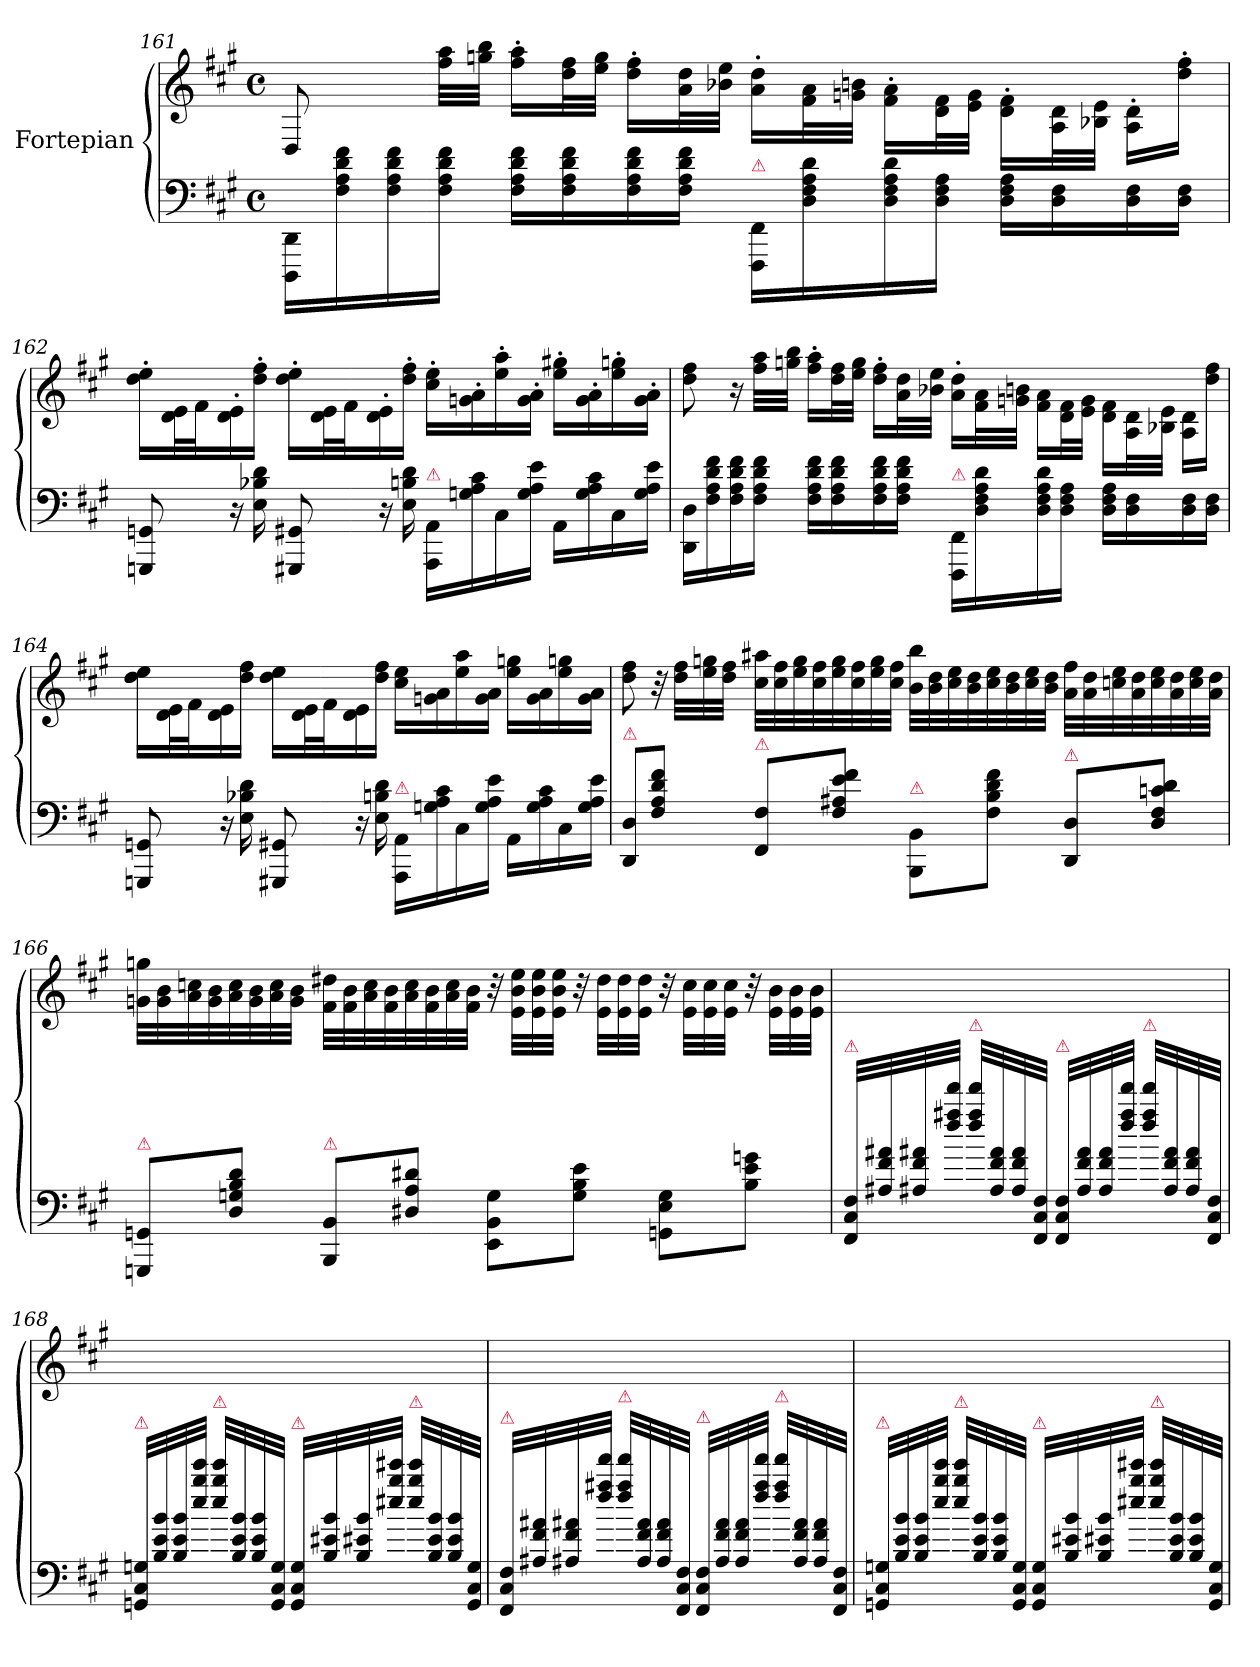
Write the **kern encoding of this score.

**kern	**kern
*part2	*part1
*staff2	*staff1
*I"Fortepian	*I"Fortepian
*clefF4	*clefG2
*k[f#c#g#]	*k[f#c#g#]
*f#:	*f#:
*M4/4	*M4/4
*met(c)	*met(c)
=161	=161
16DDD\ 16DD\LL	8D/
16F#\ 16A\ 16d\ 16f#\	.
16F#\ 16A\ 16d\ 16f#\	16ryy
16F#\ 16A\ 16d\ 16f#\JJ	32ff#\ 32aa\LLL
.	32ggn\ 32bb\JJJ
16F#\ 16A\ 16d\ 16f#\LL	16ff#'\ 16aa'\LL
16F#\ 16A\ 16d\ 16f#\	32dd\ 32ff#\L
.	32ee\ 32gg\JJJ
16F#\ 16A\ 16d\ 16f#\	16dd'\ 16ff#'\LL
16F#\ 16A\ 16d\ 16f#\JJ	32a\ 32dd\L
.	32b-X\ 32ee\JJJ
!LO:TX:a:color=crimson:t=⚠	!
16FFF#/ 16FF#/LL	16a'\ 16dd'\LL
16D\ 16F#\ 16A\ 16d\	32f#\ 32a\L
.	32gn\ 32bn\JJJ
16D\ 16F#\ 16A\ 16d\	16f#'\ 16a'\LL
16D\ 16F#\ 16A\JJ	32d\ 32f#\L
.	32e\ 32g\JJJ
16D\ 16F#\ 16A\LL	16d'\ 16f#'\LL
16D\ 16F#\	32A\ 32d\L
.	32B-X\ 32e\JJJ
16D\ 16F#\	16A'\ 16d'\LL
16D\ 16F#\JJ	16dd'\ 16ff#'\JJ
=162	=162
8GGGn/ 8GGn/	16dd'\ 16ee'\LL
.	32d\ 32e\L
.	32f#\J
16r	16d'\ 16e'\
16E\ 16B-X\ 16d\	16dd'\ 16ff#'\JJ
8GGG#X/ 8GG#X/	16dd'\ 16ee'\LL
.	32d\ 32e\L
.	32f#\J
16r	16d'\ 16e'\
16E\ 16Bn\ 16d\	16dd'\ 16ff#'\JJ
!LO:TX:a:color=crimson:t=⚠	!
16AAA/ 16AA/LL	16cc#'\ 16ee'\LL
16Gn\ 16A\ 16c#\	16gn'\ 16a'\
16C#\	16ee'\ 16aa'\
16G\ 16A\ 16e\JJ	16g'\ 16a'\JJ
16AA\LL	16ee'\ 16gg#X'\LL
16G\ 16A\ 16c#\	16g'\ 16a'\
16C#\	16ee'\ 16ggn'\
16G\ 16A\ 16e\JJ	16g'\ 16a'\JJ
=163	=163
16DD\ 16D\LL	8dd\ 8ff#\
16F#\ 16A\ 16d\ 16f#\	.
16F#\ 16A\ 16d\ 16f#\	16r
16F#\ 16A\ 16d\ 16f#\JJ	32ff#\ 32aa\LLL
.	32ggn\ 32bb\JJJ
16F#\ 16A\ 16d\ 16f#\LL	16ff#'\ 16aa'\LL
16F#\ 16A\ 16d\ 16f#\	32dd\ 32ff#\L
.	32ee\ 32gg\JJJ
16F#\ 16A\ 16d\ 16f#\	16dd'\ 16ff#'\LL
16F#\ 16A\ 16d\ 16f#\JJ	32a\ 32dd\L
.	32b-X\ 32ee\JJJ
!LO:TX:a:color=crimson:t=⚠	!
16FFF#/ 16FF#/LL	16a'\ 16dd'\LL
16D\ 16F#\ 16A\ 16d\	32f#\ 32a\L
.	32gn\ 32bn\JJJ
16D\ 16F#\ 16A\ 16d\	16f#\ 16a\LL
16D\ 16F#\ 16A\JJ	32d\ 32f#\L
.	32e\ 32g\JJJ
16D\ 16F#\ 16A\LL	16d\ 16f#\LL
16D\ 16F#\	32A\ 32d\L
.	32B-X\ 32e\JJJ
16D\ 16F#\	16A\ 16d\LL
16D\ 16F#\JJ	16dd\ 16ff#\JJ
=164	=164
8GGGn/ 8GGn/	16dd\ 16ee\LL
.	32d\ 32e\L
.	32f#\J
16r	16d\ 16e\
16E\ 16B-X\ 16d\	16dd\ 16ff#\JJ
8GGG#X/ 8GG#X/	16dd\ 16ee\LL
.	32d\ 32e\L
.	32f#\J
16r	16d\ 16e\
16E\ 16Bn\ 16d\	16dd\ 16ff#\JJ
!LO:TX:a:color=crimson:t=⚠	!
16AAA/ 16AA/LL	16cc#\ 16ee\LL
16Gn\ 16A\ 16c#\	16gn\ 16a\
16C#\	16ee\ 16aa\
16G\ 16A\ 16e\JJ	16g\ 16a\JJ
16AA\LL	16ee\ 16ggn\LL
16G\ 16A\ 16c#\	16g\ 16a\
16C#\	16ee\ 16ggn\
16G\ 16A\ 16e\JJ	16g\ 16a\JJ
=165	=165
!LO:TX:a:color=crimson:t=⚠	!
8DD/ 8D/L	8dd\ 8ff#\
8F#\ 8A\ 8d\ 8f#\J	32r
.	32dd\ 32ff#\LLL
.	32ee\ 32ggn\
.	32dd\ 32ff#\JJJ
!LO:TX:a:color=crimson:t=⚠	!
8FF#/ 8F#/L	32cc#\ 32aa#X\LLL
.	32cc#\ 32ff#\
.	32ee\ 32gg\
.	32cc#\ 32ff#\
8F#\ 8A#X\ 8e\ 8f#\J	32ee\ 32gg\
.	32cc#\ 32ff#\
.	32ee\ 32gg\
.	32cc#\ 32ff#\JJJ
!LO:TX:a:color=crimson:t=⚠	!
8BBB 8BBL	32b\ 32bb\LLL
.	32b\ 32dd\
.	32cc#\ 32ee\
.	32b\ 32dd\
8F#\ 8B\ 8d\ 8f#\J	32cc#\ 32ee\
.	32b\ 32dd\
.	32cc#\ 32ee\
.	32b\ 32dd\JJJ
!LO:TX:a:color=crimson:t=⚠	!
8DD/ 8D/L	32a\ 32ff#\LLL
.	32a\ 32dd\
.	32ccn\ 32ee\
.	32a\ 32dd\
8D\ 8F#\ 8cn\ 8d\J	32cc\ 32ee\
.	32a\ 32dd\
.	32cc\ 32ee\
.	32a\ 32dd\JJJ
=166	=166
!LO:TX:a:color=crimson:t=⚠	!
8GGGn/ 8GGn/L	32gn\ 32ggn\LLL
.	32g\ 32b\
.	32a\ 32ccn\
.	32g\ 32b\
8D\ 8Gn\ 8B\ 8d\J	32a\ 32cc\
.	32g\ 32b\
.	32a\ 32cc\
.	32g\ 32b\JJJ
!LO:TX:a:color=crimson:t=⚠	!
8BBB/ 8BB/L	32f#\ 32dd#X\LLL
.	32f#\ 32b\
.	32a\ 32cc\
.	32f#\ 32b\
8D#X\ 8A\ 8d#X\J	32a\ 32cc\
.	32f#\ 32b\
.	32a\ 32cc\
.	32f#\ 32b\JJJ
8EE\ 8BB\ 8G\L	32r
.	32e\ 32b\ 32ee\LLL
.	32e\ 32b\ 32ee\
.	32e\ 32b\ 32ee\JJJ
8G\ 8B\ 8e\J	32r
.	32e\ 32dd#\LLL
.	32e\ 32dd#\
.	32e\ 32dd#\JJJ
8GGn\ 8E\ 8G\L	32r
.	32e\ 32cc\LLL
.	32e\ 32cc\
.	32e\ 32cc\JJJ
8B\ 8e\ 8gn\J	32r
.	32e\ 32b\LLL
.	32e\ 32b\
.	32e\ 32b\JJJ
=167	=167
!LO:TX:a:color=crimson:t=⚠	!
!LO:N:vis=32	!
16FF#/ 16C#/ 16F#/LLL	1ryy
!LO:N:vis=32	!
16A#X\ 16f#\ 16a#X\	.
!LO:N:vis=32	!
16A#X/ 16f#/ 16a#X/	.
!LO:N:vis=32	!
16ff#\ 16aa#X\ 16fff#\JJJ	.
!LO:TX:a:color=crimson:t=⚠	!
!LO:N:vis=32	!
16ff#\ 16aa#\ 16fff#\LLL	.
!LO:N:vis=32	!
16A#/ 16f#/ 16a#/	.
!LO:N:vis=32	!
16A#\ 16f#\ 16a#\	.
!LO:N:vis=32	!
16FF#/ 16C#/ 16F#/JJJ	.
!LO:TX:a:color=crimson:t=⚠	!
!LO:N:vis=32	!
16FF#/ 16C#/ 16F#/LLL	.
!LO:N:vis=32	!
16A#\ 16f#\ 16a#\	.
!LO:N:vis=32	!
16A#/ 16f#/ 16a#/	.
!LO:N:vis=32	!
16ff#\ 16aa#\ 16fff#\JJJ	.
!LO:TX:a:color=crimson:t=⚠	!
!LO:N:vis=32	!
16ff#\ 16aa#\ 16fff#\LLL	.
!LO:N:vis=32	!
16A#/ 16f#/ 16a#/	.
!LO:N:vis=32	!
16A#\ 16f#\ 16a#\	.
!LO:N:vis=32	!
16FF#/ 16C#/ 16F#/JJJ	.
=168	=168
!LO:TX:a:color=crimson:t=⚠	!
!LO:N:vis=32	!
16GGn/ 16C#/ 16Gn/LLL	1ryy
!LO:N:vis=32	!
16B\ 16e\ 16b\	.
!LO:N:vis=32	!
16B/ 16e/ 16b/	.
!LO:N:vis=32	!
16ee\ 16bb\ 16eee\JJJ	.
!LO:TX:a:color=crimson:t=⚠	!
!LO:N:vis=32	!
16ee\ 16bb\ 16eee\LLL	.
!LO:N:vis=32	!
16B/ 16e/ 16b/	.
!LO:N:vis=32	!
16B\ 16e\ 16b\	.
!LO:N:vis=32	!
16GG/ 16C#/ 16G/JJJ	.
!LO:TX:a:color=crimson:t=⚠	!
!LO:N:vis=32	!
16GG/ 16C#/ 16G/LLL	.
!LO:N:vis=32	!
16B\ 16e#X\ 16b\	.
!LO:N:vis=32	!
16B/ 16e#X/ 16b/	.
!LO:N:vis=32	!
16ee#X\ 16bb\ 16eee#X\JJJ	.
!LO:TX:a:color=crimson:t=⚠	!
!LO:N:vis=32	!
16ee#\ 16bb\ 16eee#\LLL	.
!LO:N:vis=32	!
16B/ 16e#/ 16b/	.
!LO:N:vis=32	!
16B\ 16e#\ 16b\	.
!LO:N:vis=32	!
16GG/ 16C#/ 16G/JJJ	.
=169	=169
!LO:TX:a:color=crimson:t=⚠	!
!LO:N:vis=32	!
16FF#/ 16C#/ 16F#/LLL	1ryy
!LO:N:vis=32	!
16A#X\ 16f#\ 16a#X\	.
!LO:N:vis=32	!
16A#X/ 16f#/ 16a#X/	.
!LO:N:vis=32	!
16ff#\ 16aa#X\ 16fff#\JJJ	.
!LO:TX:a:color=crimson:t=⚠	!
!LO:N:vis=32	!
16ff#\ 16aa#\ 16fff#\LLL	.
!LO:N:vis=32	!
16A#/ 16f#/ 16a#/	.
!LO:N:vis=32	!
16A#\ 16f#\ 16a#\	.
!LO:N:vis=32	!
16FF#/ 16C#/ 16F#/JJJ	.
!LO:TX:a:color=crimson:t=⚠	!
!LO:N:vis=32	!
16FF#/ 16C#/ 16F#/LLL	.
!LO:N:vis=32	!
16A#\ 16f#\ 16a#\	.
!LO:N:vis=32	!
16A#/ 16f#/ 16a#/	.
!LO:N:vis=32	!
16ff#\ 16aa#\ 16fff#\JJJ	.
!LO:TX:a:color=crimson:t=⚠	!
!LO:N:vis=32	!
16ff#\ 16aa#\ 16fff#\LLL	.
!LO:N:vis=32	!
16A#/ 16f#/ 16a#/	.
!LO:N:vis=32	!
16A#\ 16f#\ 16a#\	.
!LO:N:vis=32	!
16FF#/ 16C#/ 16F#/JJJ	.
=170	=170
!LO:TX:a:color=crimson:t=⚠	!
!LO:N:vis=32	!
16GGn/ 16C#/ 16Gn/LLL	1ryy
!LO:N:vis=32	!
16B\ 16e\ 16b\	.
!LO:N:vis=32	!
16B/ 16e/ 16b/	.
!LO:N:vis=32	!
16ee\ 16bb\ 16eee\JJJ	.
!LO:TX:a:color=crimson:t=⚠	!
!LO:N:vis=32	!
16ee\ 16bb\ 16eee\LLL	.
!LO:N:vis=32	!
16B/ 16e/ 16b/	.
!LO:N:vis=32	!
16B\ 16e\ 16b\	.
!LO:N:vis=32	!
16GG/ 16C#/ 16G/JJJ	.
!LO:TX:a:color=crimson:t=⚠	!
!LO:N:vis=32	!
16GG/ 16C#/ 16G/LLL	.
!LO:N:vis=32	!
16B\ 16e#X\ 16b\	.
!LO:N:vis=32	!
16B/ 16e#X/ 16b/	.
!LO:N:vis=32	!
16ee#X\ 16bb\ 16eee#X\JJJ	.
!LO:TX:a:color=crimson:t=⚠	!
!LO:N:vis=32	!
16ee#\ 16bb\ 16eee#\LLL	.
!LO:N:vis=32	!
16B/ 16e#/ 16b/	.
!LO:N:vis=32	!
16B\ 16e#\ 16b\	.
!LO:N:vis=32	!
16GG/ 16C#/ 16G/JJJ	.
=	=
*-	*-
